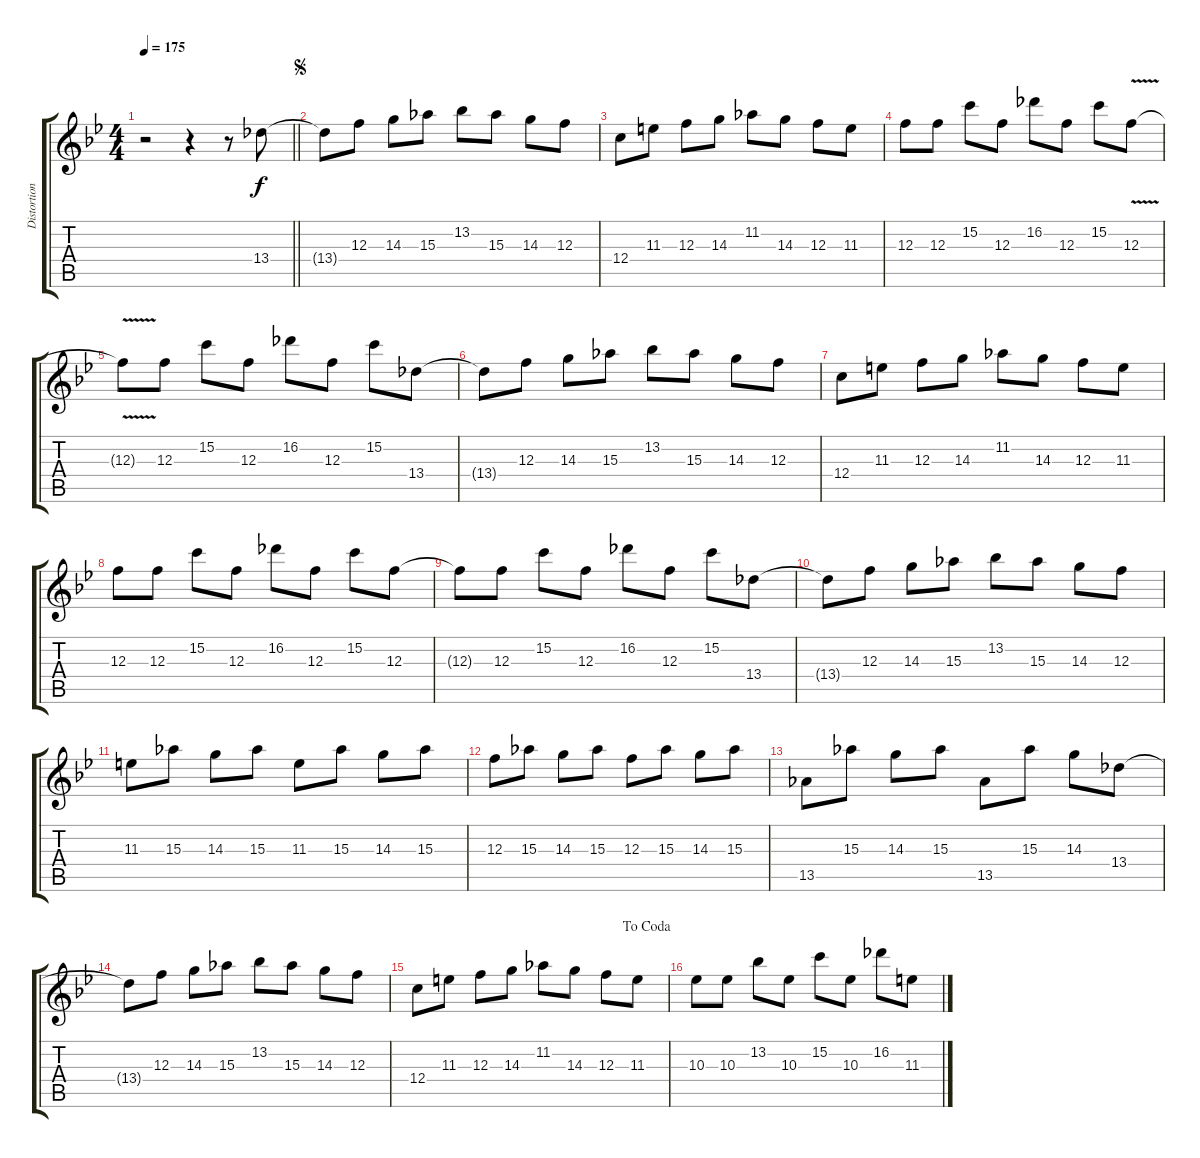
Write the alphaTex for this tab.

\track ("Distortion Guitar" "Distortion") {instrument distortionguitar}
\staff {score tabs}
\tuning (D4 A3 F3 C3 G2 D2) {hide}
\ts (4 4)
\tempo 175
\clef g2
\barLineRight lightlight
\ks bb
r.2{dy f} r.4 r.8 13.4.8 |
\jump segno
13.4{t}.8 12.3.8 14.3.8 15.3.8 13.2.8 15.3.8 14.3.8 12.3.8 |
12.4.8 11.3.8 12.3.8 14.3.8 11.2.8 14.3.8 12.3.8 11.3.8 |
12.3.8 12.3.8 15.2.8 12.3.8 16.2.8 12.3.8 15.2.8 12.3{v}.8 |
12.3{v t}.8 12.3.8 15.2.8 12.3.8 16.2.8 12.3.8 15.2.8 13.4.8 |
13.4{t}.8 12.3.8 14.3.8 15.3.8 13.2.8 15.3.8 14.3.8 12.3.8 |
12.4.8 11.3.8 12.3.8 14.3.8 11.2.8 14.3.8 12.3.8 11.3.8 |
12.3.8 12.3.8 15.2.8 12.3.8 16.2.8 12.3.8 15.2.8 12.3.8 |
12.3{t}.8 12.3.8 15.2.8 12.3.8 16.2.8 12.3.8 15.2.8 13.4.8 |
13.4{t}.8 12.3.8 14.3.8 15.3.8 13.2.8 15.3.8 14.3.8 12.3.8 |
11.3.8 15.3.8 14.3.8 15.3.8 11.3.8 15.3.8 14.3.8 15.3.8 |
12.3.8 15.3.8 14.3.8 15.3.8 12.3.8 15.3.8 14.3.8 15.3.8 |
13.5.8 15.3.8 14.3.8 15.3.8 13.5.8 15.3.8 14.3.8 13.4.8 |
13.4{t}.8 12.3.8 14.3.8 15.3.8 13.2.8 15.3.8 14.3.8 12.3.8 |
\jump dacoda
12.4.8 11.3.8 12.3.8 14.3.8 11.2.8 14.3.8 12.3.8 11.3.8 |
10.3.8 10.3.8 13.2.8 10.3.8 15.2.8 10.3.8 16.2.8 11.3.8
